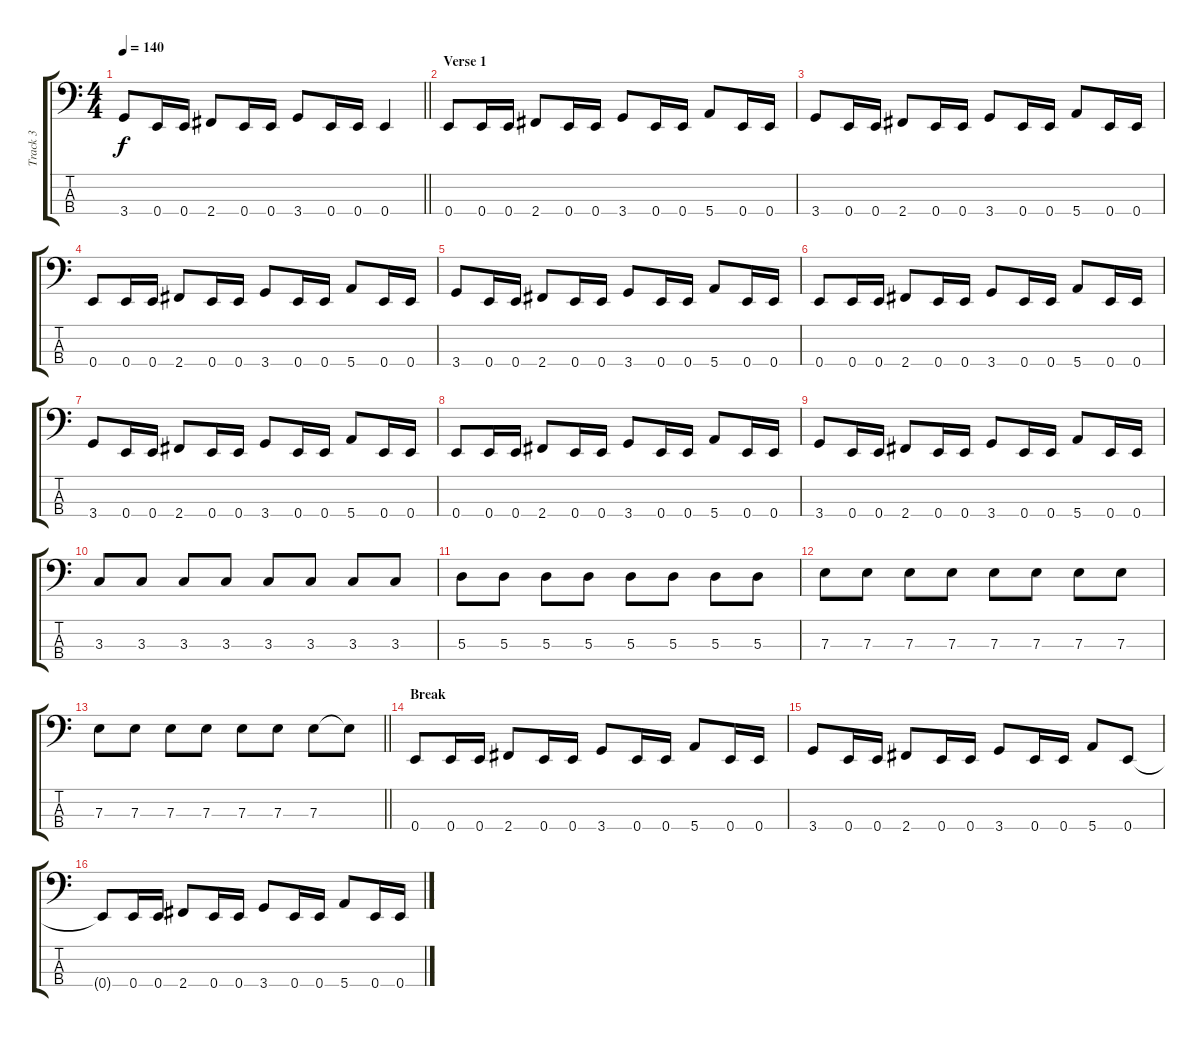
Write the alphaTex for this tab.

\track ("Track 3" "Track 3") {instrument electricbassfinger}
\staff {score tabs}
\tuning (G2 D2 A1 E1) {hide}
\ts (4 4)
\tempo 140
\clef f4
\barLineRight lightlight
\ks c
3.4.8{dy f} 0.4.16 0.4.16 2.4.8 0.4.16 0.4.16 3.4.8 0.4.16 0.4.16 0.4.4 |
\section ("" "Verse 1")
0.4.8 0.4.16 0.4.16 2.4.8 0.4.16 0.4.16 3.4.8 0.4.16 0.4.16 5.4.8 0.4.16 0.4.16 |
3.4.8 0.4.16 0.4.16 2.4.8 0.4.16 0.4.16 3.4.8 0.4.16 0.4.16 5.4.8 0.4.16 0.4.16 |
0.4.8 0.4.16 0.4.16 2.4.8 0.4.16 0.4.16 3.4.8 0.4.16 0.4.16 5.4.8 0.4.16 0.4.16 |
3.4.8 0.4.16 0.4.16 2.4.8 0.4.16 0.4.16 3.4.8 0.4.16 0.4.16 5.4.8 0.4.16 0.4.16 |
0.4.8 0.4.16 0.4.16 2.4.8 0.4.16 0.4.16 3.4.8 0.4.16 0.4.16 5.4.8 0.4.16 0.4.16 |
3.4.8 0.4.16 0.4.16 2.4.8 0.4.16 0.4.16 3.4.8 0.4.16 0.4.16 5.4.8 0.4.16 0.4.16 |
0.4.8 0.4.16 0.4.16 2.4.8 0.4.16 0.4.16 3.4.8 0.4.16 0.4.16 5.4.8 0.4.16 0.4.16 |
3.4.8 0.4.16 0.4.16 2.4.8 0.4.16 0.4.16 3.4.8 0.4.16 0.4.16 5.4.8 0.4.16 0.4.16 |
3.3.8 3.3.8 3.3.8 3.3.8 3.3.8 3.3.8 3.3.8 3.3.8 |
5.3.8 5.3.8 5.3.8 5.3.8 5.3.8 5.3.8 5.3.8 5.3.8 |
7.3.8 7.3.8 7.3.8 7.3.8 7.3.8 7.3.8 7.3.8 7.3.8 |
\barLineRight lightlight
7.3.8 7.3.8 7.3.8 7.3.8 7.3.8 7.3.8 7.3.8 7.3{t}.8 |
\section ("" "Break")
0.4.8 0.4.16 0.4.16 2.4.8 0.4.16 0.4.16 3.4.8 0.4.16 0.4.16 5.4.8 0.4.16 0.4.16 |
3.4.8 0.4.16 0.4.16 2.4.8 0.4.16 0.4.16 3.4.8 0.4.16 0.4.16 5.4.8 0.4.8 |
0.4{t}.8 0.4.16 0.4.16 2.4.8 0.4.16 0.4.16 3.4.8 0.4.16 0.4.16 5.4.8 0.4.16 0.4.16
